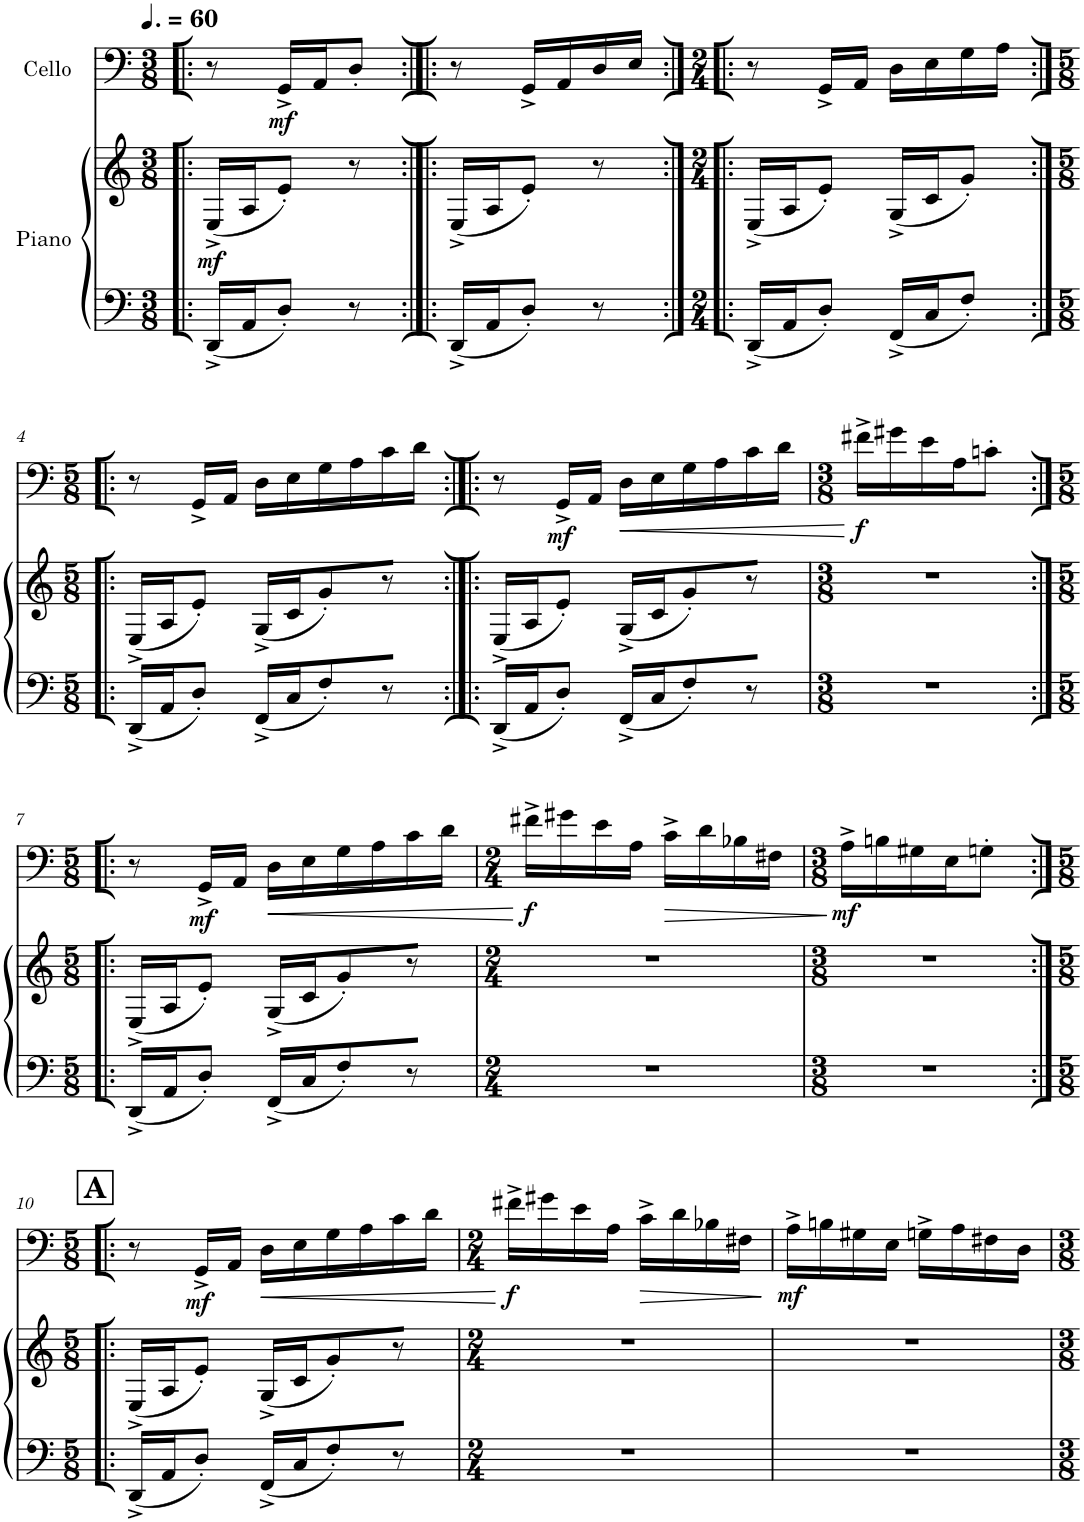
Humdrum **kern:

**kern	**kern	**dynam	**kern	**dynam
*part2	*part2	*part2	*part1	*part1
*staff3	*staff2	*staff2/3	*staff1	*staff1
*I"Piano	*	*	*I"Cello	*
*I'Pno	*	*	*	*
*clefF4	*clefG2	*	*clefF4	*
*k[]	*k[]	*	*k[]	*
*M3/8	*M3/8	*	*M3/8	*
*MM90	*MM90	*	*MM90	*
=1!|:	=1!|:	=1!|:	=1!|:	=1!|:
!	!	!LO:DY:b	!	!
16DD^/LL	(16E^/LL	mf	8r	.
16AA/J	16A/J	.	.	.
!	!	!	!	!LO:DY:b
8D'/J	8e'/J)	.	16GG^/LL	mf
.	.	.	16AA/J	.
8r	8r	.	8D'/J	.
=2:|!|:	=2:|!|:	=2:|!|:	=2:|!|:	=2:|!|:
16DD^/LL	(16E^/LL	.	8r	.
16AA/J	16A/J	.	.	.
8D'/J	8e'/J)	.	16GG^/LL	.
.	.	.	16AA/	.
8r	8r	.	16D/	.
.	.	.	16E/JJ	.
=3:|!|:	=3:|!|:	=3:|!|:	=3:|!|:	=3:|!|:
*M2/4	*M2/4	*	*M2/4	*
16DD^/LL	(16E^/LL	.	8r	.
16AA/J	16A/J	.	.	.
8D'/J	8e'/J)	.	16GG^/LL	.
.	.	.	16AA/JJ	.
16FF^/LL	(16G^/LL	.	16D\LL	.
16C/J	16c/J	.	16E\	.
8F'/J	8g'/J)	.	16G\	.
.	.	.	16A\JJ	.
!!LO:LB:g=z
=4:|!|:	=4:|!|:	=4:|!|:	=4:|!|:	=4:|!|:
*M5/8	*M5/8	*	*M5/8	*
16DD^/LL	(16E^/LL	.	8r	.
16AA/J	16A/J	.	.	.
8D'/J	8e'/J)	.	16GG^/LL	.
.	.	.	16AA/JJ	.
16FF^/LL	(16G^/LL	.	16D\LL	.
16C/J	16c/J	.	16E\	.
8F'/	8g'/)	.	16G\	.
.	.	.	16A\	.
8r	8r	.	16c\	.
.	.	.	16d\JJ	.
=5:|!|:	=5:|!|:	=5:|!|:	=5:|!|:	=5:|!|:
16DD^/LL	(16E^/LL	.	8r	.
16AA/J	16A/J	.	.	.
!	!	!	!	!LO:DY:b
8D'/J	8e'/J)	.	16GG^/LL	mf
.	.	.	16AA/JJ	.
!	!	!	!	!LO:HP:b
16FF^/LL	(16G^/LL	.	16D\LL	<
16C/J	16c/J	.	16E\	.
8F'/	8g'/)	.	16G\	.
.	.	.	16A\	.
8r	8r	.	16c\	.
.	.	.	16d\JJ	.
.	.	.	.	[
=6	=6	=6	=6	=6
*M3/8	*M3/8	*	*M3/8	*
!	!	!	!	!LO:DY:b
4.r	4.r	.	16f#X^\LL	f
.	.	.	16g#X\	.
.	.	.	16e\	.
.	.	.	16A\J	.
.	.	.	8cn'\J	.
!!LO:LB:g=z
=7:|!|:	=7:|!|:	=7:|!|:	=7:|!|:	=7:|!|:
*M5/8	*M5/8	*	*M5/8	*
16DD^/LL	(16E^/LL	.	8r	.
16AA/J	16A/J	.	.	.
!	!	!	!	!LO:DY:b
8D'/J	8e'/J)	.	16GG^/LL	mf
.	.	.	16AA/JJ	.
!	!	!	!	!LO:HP:b
16FF^/LL	(16G^/LL	.	16D\LL	<
16C/J	16c/J	.	16E\	.
8F'/	8g'/)	.	16G\	.
.	.	.	16A\	.
8r	8r	.	16c\	.
.	.	.	16d\JJ	.
.	.	.	.	[
=8	=8	=8	=8	=8
*M2/4	*M2/4	*	*M2/4	*
!	!	!	!	!LO:DY:b
2r	2r	.	16f#X^\LL	f
.	.	.	16g#X\	.
.	.	.	16e\	.
.	.	.	16A\JJ	.
!	!	!	!	!LO:HP:b
.	.	.	16c^\LL	>
.	.	.	16d\	.
.	.	.	16B-X\	.
.	.	.	16F#X\JJ	.
.	.	.	.	]
=9	=9	=9	=9	=9
*M3/8	*M3/8	*	*M3/8	*
!	!	!	!	!LO:DY:b
4.r	4.r	.	16A^\LL	mf
.	.	.	16Bn\	.
.	.	.	16G#X\	.
.	.	.	16E\J	.
.	.	.	8Gn'\J	.
!!LO:LB:g=z
!!LO:REH:place=s1:a:B:cj:fs=14:t=A
=10:|!|:	=10:|!|:	=10:|!|:	=10:|!|:	=10:|!|:
*M5/8	*M5/8	*	*M5/8	*
16DD^/LL	(16E^/LL	.	8r	.
16AA/J	16A/J	.	.	.
!	!	!	!	!LO:DY:b
8D'/J	8e'/J)	.	16GG^/LL	mf
.	.	.	16AA/JJ	.
!	!	!	!	!LO:HP:b
16FF^/LL	(16G^/LL	.	16D\LL	<
16C/J	16c/J	.	16E\	.
8F'/	8g'/)	.	16G\	.
.	.	.	16A\	.
8r	8r	.	16c\	.
.	.	.	16d\JJ	.
.	.	.	.	[
=11	=11	=11	=11	=11
*M2/4	*M2/4	*	*M2/4	*
!	!	!	!	!LO:DY:b
2r	2r	.	16f#X^\LL	f
.	.	.	16g#X\	.
.	.	.	16e\	.
.	.	.	16A\JJ	.
!	!	!	!	!LO:HP:b
.	.	.	16c^\LL	>
.	.	.	16d\	.
.	.	.	16B-X\	.
.	.	.	16F#X\JJ	.
.	.	.	.	]
=12	=12	=12	=12	=12
!	!	!	!	!LO:DY:b
2r	2r	.	16A^\LL	mf
.	.	.	16Bn\	.
.	.	.	16G#X\	.
.	.	.	16E\JJ	.
.	.	.	16Gn^\LL	.
.	.	.	16A\	.
.	.	.	16F#X\	.
.	.	.	16D\JJ	.
=	=	=	=	=
*-	*-	*-	*-	*-
